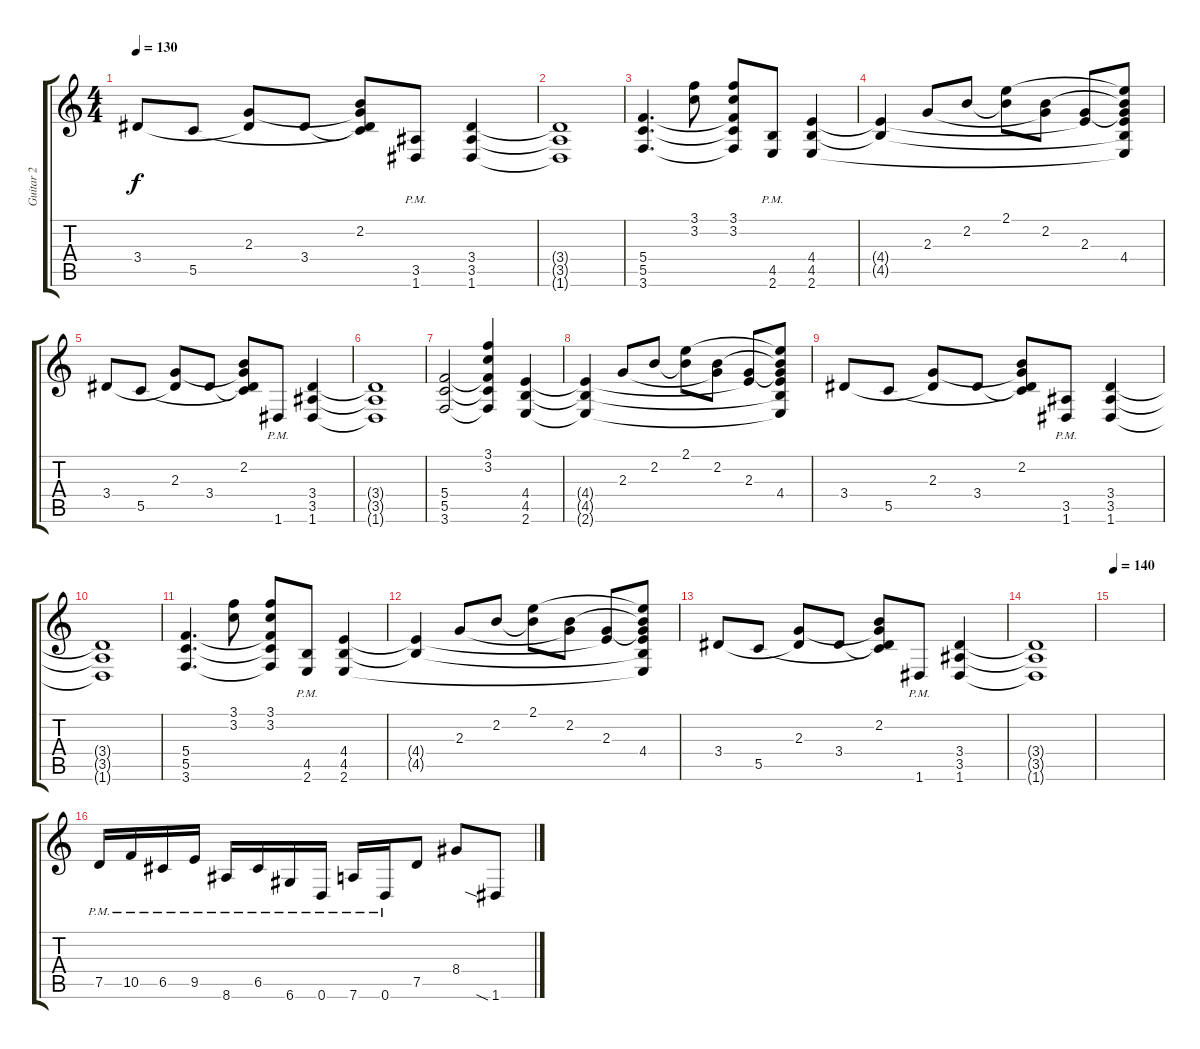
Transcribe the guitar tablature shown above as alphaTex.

\track ("Guitar 2" "Guitar 2") {instrument distortionguitar}
\staff {score tabs}
\tuning (D4 A3 F3 C3 G2 D2) {hide}
\ts (4 4)
\tempo 130
\clef g2
\ks c
3.4.8{dy f} 5.5.8 (2.3 3.4{t}).8 3.4.8 (2.2 2.3{t} 3.4{t} 5.5{t}).8 (3.5{pm} 1.6{pm}).8 (3.4 3.5 1.6).4 |
(3.4{t} 3.5{t} 1.6{t}).1 |
(5.4 5.5 3.6).4{d} (3.1 3.2).8 (3.1 3.2 5.4{t} 5.5{t} 3.6{t}).8 (4.5{pm} 2.6{pm}).8 (4.4 4.5 2.6).4 |
(4.4{t} 4.5{t}).4 2.3.8 2.2.8 (2.1 2.2{t}).8 (2.2 2.3{t}).8 (2.3 4.4{t}).8 (2.1{t} 2.2{t} 2.3{t} 4.4 4.5{t} 2.6{t}).8 |
3.4.8 5.5.8 (2.3 3.4{t}).8 3.4.8 (2.2 2.3{t} 3.4{t} 5.5{t}).8 1.6{pm}.8 (3.4 3.5 1.6).4 |
(3.4{t} 3.5{t} 1.6{t}).1 |
(5.4 5.5 3.6).2 (3.1 3.2 5.4{t} 5.5{t} 3.6{t}).4 (4.4 4.5 2.6).4 |
(4.4{t} 4.5{t} 2.6{t}).4 2.3.8 2.2.8 (2.1 2.2{t}).8 (2.2 2.3{t}).8 (2.3 4.4{t}).8 (2.1{t} 2.2{t} 2.3{t} 4.4 4.5{t} 2.6{t}).8 |
3.4.8 5.5.8 (2.3 3.4{t}).8 3.4.8 (2.2 2.3{t} 3.4{t} 5.5{t}).8 (3.5{pm} 1.6{pm}).8 (3.4 3.5 1.6).4 |
(3.4{t} 3.5{t} 1.6{t}).1 |
(5.4 5.5 3.6).4{d balance 8} (3.1 3.2).8 (3.1 3.2 5.4{t} 5.5{t} 3.6{t}).8 (4.5{pm} 2.6{pm}).8 (4.4 4.5 2.6).4 |
(4.4{t} 4.5{t}).4 2.3.8 2.2.8 (2.1 2.2{t}).8 (2.2 2.3{t}).8 (2.3 4.4{t}).8 (2.1{t} 2.2{t} 2.3{t} 4.4 4.5{t} 2.6{t}).8 |
3.4.8 5.5.8 (2.3 3.4{t}).8 3.4.8 (2.2 2.3{t} 3.4{t} 5.5{t}).8 1.6{pm}.8 (3.4 3.5 1.6).4 |
(3.4{t} 3.5{t} 1.6{t}).1 |
\tempo 140
|
7.5{pm}.16 10.5{pm}.16 6.5{pm}.16 9.5{pm}.16 8.6{pm}.16 6.5{pm}.16 6.6{pm}.16 0.6{pm}.16 7.6{pm}.16 0.6{pm}.16 7.5.8 8.4.8 1.6{sia}.8
